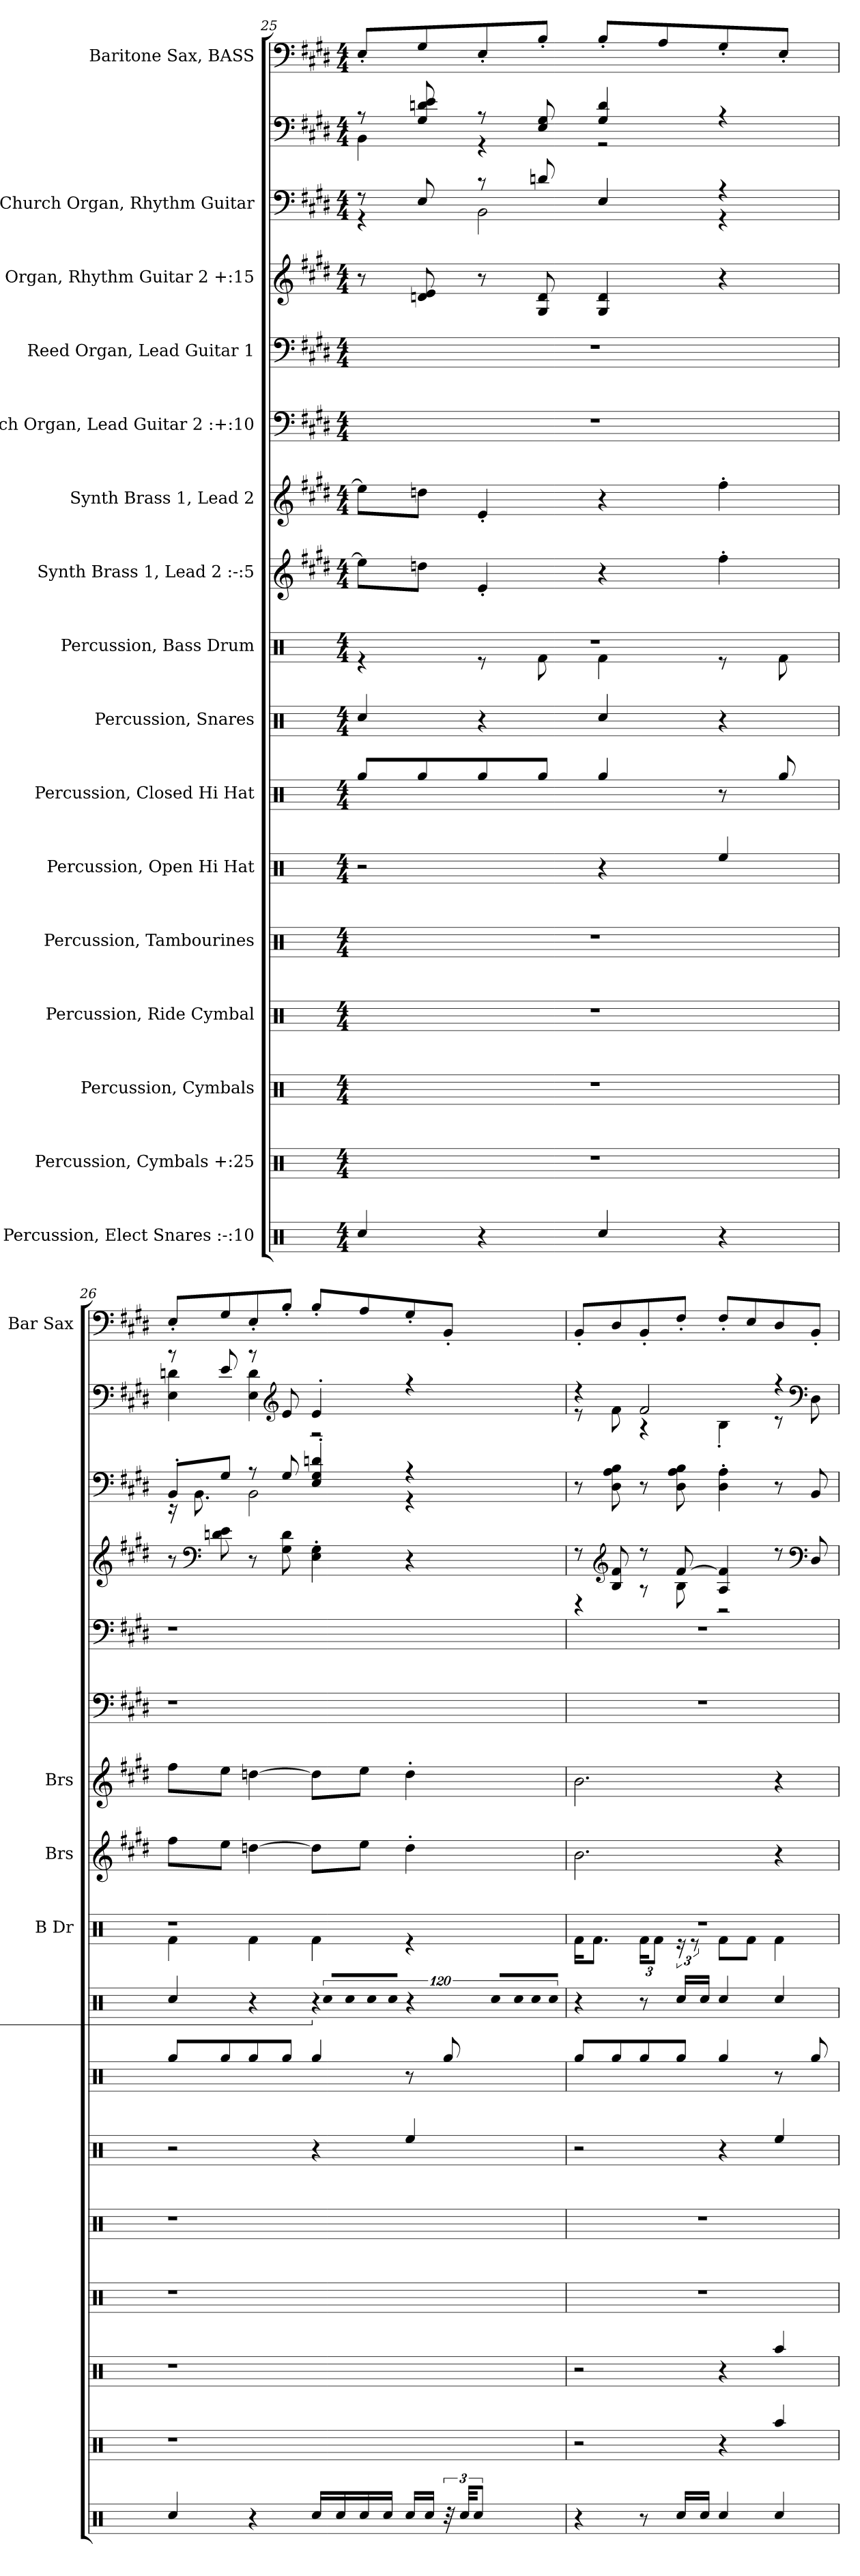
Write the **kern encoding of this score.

**kern	**kern	**kern	**kern	**kern	**kern	**kern	**kern	**kern	**kern	**kern	**kern	**kern	**kern	**kern	**kern	**kern
*part16	*part15	*part14	*part13	*part12	*part11	*part10	*part9	*part8	*part7	*part6	*part5	*part4	*part3	*part2	*part2	*part1
*staff17	*staff16	*staff15	*staff14	*staff13	*staff12	*staff11	*staff10	*staff9	*staff8	*staff7	*staff6	*staff5	*staff4	*staff3	*staff2	*staff1
*I"Percussion, Elect Snares :-:10	*I"Percussion, Cymbals  +:25	*I"Percussion, Cymbals	*I"Percussion, Ride Cymbal	*I"Percussion, Tambourines	*I"Percussion, Open Hi Hat	*I"Percussion, Closed Hi Hat	*I"Percussion, Snares	*I"Percussion, Bass Drum	*I"Synth Brass 1, Lead 2 :-:5	*I"Synth Brass 1, Lead 2	*I"Church Organ, Lead Guitar 2 :+:10	*I"Reed Organ, Lead Guitar 1	*I"Reed Organ, Rhythm Guitar 2 +:15	*I"Church Organ, Rhythm Guitar	*	*I"Baritone Sax, BASS
*	*	*	*	*	*	*	*	*I'B Dr	*I'Brs	*I'Brs	*	*	*	*	*	*I'Bar Sax
*clefX	*clefX	*clefX	*clefX	*clefX	*clefX	*clefX	*clefX	*clefX	*clefG2	*clefG2	*clefF4	*clefF4	*clefG2	*clefF4	*clefF4	*clefF4
*	*	*	*	*	*	*	*	*	*	*	*	*	*	*	*	*ITrd12c21
*k[]	*k[]	*k[]	*k[]	*k[]	*k[]	*k[]	*k[]	*k[]	*k[f#c#g#d#]	*k[f#c#g#d#]	*k[f#c#g#d#]	*k[f#c#g#d#]	*k[f#c#g#d#]	*k[f#c#g#d#]	*k[f#c#g#d#]	*k[f#c#g#d#]
*M4/4	*M4/4	*M4/4	*M4/4	*M4/4	*M4/4	*M4/4	*M4/4	*M4/4	*M4/4	*M4/4	*M4/4	*M4/4	*M4/4	*M4/4	*M4/4	*M4/4
=25	=25	=25	=25	=25	=25	=25	=25	=25	=25	=25	=25	=25	=25	=25	=25	=25
*	*	*	*	*	*	*	*	*^	*	*	*	*	*	*^	*^	*
4Rcc/	1r	1r	1r	1r	2r	8Rgg/L	4Rcc/	1r	4r	8ee\L]	8ee\L]	1r	1r	8r	8r	4r	8r	4BB\	8EE'/L
.	.	.	.	.	.	8Rgg/	.	.	.	8ddn\J	8ddn\J	.	.	8dn/ 8e/	8E/	.	8G#/ 8dn/ 8e/	.	8GG#/
4r	.	.	.	.	.	8Rgg/	4r	.	8r	4e'/	4e'/	.	.	8r	8r	2BB\	8r	4r	8EE'/
.	.	.	.	.	.	8Rgg/J	.	.	8Rf\	.	.	.	.	8G#/ 8d/	8dn/	.	8E/ 8G#/	.	8BB'/J
4Rcc/	.	.	.	.	4r	4Rgg/	4Rcc/	.	4Rf\	4r	4r	.	.	4G#/ 4d/	4E/	.	4G#/ 4d/	2r	8BB'/L
.	.	.	.	.	.	.	.	.	.	.	.	.	.	.	.	.	.	.	8AA/
4r	.	.	.	.	4Ree/	8r	4r	.	8r	4ff#'\	4ff#'\	.	.	4r	4r	4r	4r	.	8GG#'/
.	.	.	.	.	.	8Rgg/	.	.	8Rf\	.	.	.	.	.	.	.	.	.	8EE'/J
!!LO:PB:g=z
=26	=26	=26	=26	=26	=26	=26	=26	=26	=26	=26	=26	=26	=26	=26	=26	=26	=26	=26	=26
4Rcc/	1r	1r	1r	1r	2r	8Rgg/L	4Rcc/	1r	4Rf\	8ff#\L	8ff#\L	1r	1r	8r	8BB'/L	16r	8r	4E\ 4dn\	8EE'/L
.	.	.	.	.	.	.	.	.	.	.	.	.	.	.	.	8.BB\	.	.	.
*	*	*	*	*	*	*	*	*	*	*	*	*	*	*clefF4	*	*	*	*	*
.	.	.	.	.	.	8Rgg/	.	.	.	8ee\J	8ee\J	.	.	8dn\ 8e\	8G#/J	.	8e/	.	8GG#/
4r	.	.	.	.	.	8Rgg/	4r	.	4Rf\	[4ddn\	[4ddn\	.	.	8r	8r	2BB\	8r	4E\ 4d\	8EE'/
*	*	*	*	*	*	*	*	*	*	*	*	*	*	*	*	*	*clefG2	*	*
.	.	.	.	.	.	8Rgg/J	.	.	.	.	.	.	.	8G#\ 8d\	8G#/	.	8e/	.	8BB'/J
!	!	!	!	!	!	!	!LO:N:vis=32	!	!	!	!	!	!	!	!	!	!	!	!
16Rcc/LL	.	.	.	.	4r	4Rgg/	1920%53r	.	4Rf\	8dd\L]	8dd\L]	.	.	4E\' 4G#\'	4E/' 4G#/' 4dn/'	.	4e'/	2r	8BB'/L
!	!	!	!	!	!	!	!LO:N:vis=16	!	!	!	!	!	!	!	!	!	!	!	!
.	.	.	.	.	.	.	1920%107Rcc/LL	.	.	.	.	.	.	.	.	.	.	.	.
16Rcc/	.	.	.	.	.	.	.	.	.	.	.	.	.	.	.	.	.	.	.
!	!	!	!	!	!	!	!LO:N:vis=16	!	!	!	!	!	!	!	!	!	!	!	!
.	.	.	.	.	.	.	1920%107Rcc/	.	.	.	.	.	.	.	.	.	.	.	.
16Rcc/	.	.	.	.	.	.	.	.	.	8ee\J	8ee\J	.	.	.	.	.	.	.	8AA/
!	!	!	!	!	!	!	!LO:N:vis=16	!	!	!	!	!	!	!	!	!	!	!	!
.	.	.	.	.	.	.	1920%107Rcc/	.	.	.	.	.	.	.	.	.	.	.	.
16Rcc/JJ	.	.	.	.	.	.	.	.	.	.	.	.	.	.	.	.	.	.	.
!	!	!	!	!	!	!	!LO:N:vis=16	!	!	!	!	!	!	!	!	!	!	!	!
.	.	.	.	.	.	.	1920%107Rcc/JJ	.	.	.	.	.	.	.	.	.	.	.	.
16Rcc/LL	.	.	.	.	4Ree/	8r	.	.	4r	4dd'\	4dd'\	.	.	4r	4r	4r	4r	.	8GG#'/
!	!	!	!	!	!	!	!LO:N:vis=32	!	!	!	!	!	!	!	!	!	!	!	!
.	.	.	.	.	.	.	1920%53r	.	.	.	.	.	.	.	.	.	.	.	.
!	!	!	!	!	!	!	!LO:N:vis=16	!	!	!	!	!	!	!	!	!	!	!	!
.	.	.	.	.	.	.	1920%107Rcc/LL	.	.	.	.	.	.	.	.	.	.	.	.
16Rcc/JJ	.	.	.	.	.	.	.	.	.	.	.	.	.	.	.	.	.	.	.
!	!	!	!	!	!	!	!LO:N:vis=16	!	!	!	!	!	!	!	!	!	!	!	!
.	.	.	.	.	.	.	1920%107Rcc/	.	.	.	.	.	.	.	.	.	.	.	.
48r	.	.	.	.	.	8Rgg/	.	.	.	.	.	.	.	.	.	.	.	.	8BBB'/J
!	!	!	!	!	!	!	!LO:N:vis=16	!	!	!	!	!	!	!	!	!	!	!	!
.	.	.	.	.	.	.	1920%107Rcc/	.	.	.	.	.	.	.	.	.	.	.	.
48Rcc/KKL	.	.	.	.	.	.	.	.	.	.	.	.	.	.	.	.	.	.	.
12Rcc/J	.	.	.	.	.	.	.	.	.	.	.	.	.	.	.	.	.	.	.
!	!	!	!	!	!	!	!LO:N:vis=16	!	!	!	!	!	!	!	!	!	!	!	!
.	.	.	.	.	.	.	1920%107Rcc/JJ	.	.	.	.	.	.	.	.	.	.	.	.
960ryy	960ryy	960ryy	960ryy	960ryy	960ryy	960ryy	.	960ryy	960ryy	960ryy	960ryy	960ryy	960ryy	960ryy	960ryy	960ryy	960ryy	960ryy	960ryy
*	*	*	*	*	*	*	*	*	*	*	*	*	*	*	*v	*v	*	*	*
=27	=27	=27	=27	=27	=27	=27	=27	=27	=27	=27	=27	=27	=27	=27	=27	=27	=27	=27
*	*	*	*	*	*	*	*	*	*	*	*	*	*	*^	*	*	*	*
4r	2r	2r	1r	1r	2r	8Rgg/L	4r	1r	16Rf\KL	2.b\	2.b\	1r	1r	8r	4r	8r	4r	8r	8BBB'/L
.	.	.	.	.	.	.	.	.	8.Rf\J	.	.	.	.	.	.	.	.	.	.
*	*	*	*	*	*	*	*	*	*	*	*	*	*	*clefG2	*	*	*	*	*
.	.	.	.	.	.	8Rgg/	.	.	.	.	.	.	.	8B/ 8f#/	.	8D#\ 8A\ 8B\	.	8f#\	8DD#/
8r	.	.	.	.	.	8Rgg/	8r	.	24Rf\KL	.	.	.	.	8r	8r	8r	2f#/	4r	8BBB'/
.	.	.	.	.	.	.	.	.	12Rf\J	.	.	.	.	.	.	.	.	.	.
16Rcc/LL	.	.	.	.	.	8Rgg/J	16Rcc/LL	.	24r	.	.	.	.	[8f#/	8B\	8D#\ 8A\ 8B\	.	.	8FF#'/J
.	.	.	.	.	.	.	.	.	12r	.	.	.	.	.	.	.	.	.	.
16Rcc/JJ	.	.	.	.	.	.	16Rcc/JJ	.	.	.	.	.	.	.	.	.	.	.	.
4Rcc/	4r	4r	.	.	4r	4Rgg/	4Rcc/	.	8Rf\L	.	.	.	.	4A/ 4f#/]	2r	4D#\' 4A\'	.	4B'\	8FF#'/L
.	.	.	.	.	.	.	.	.	8Rf\J	.	.	.	.	.	.	.	.	.	8EE/
4Rcc/	4Raa/	4Raa/	.	.	4Ree/	8r	4Rcc/	.	4Rf\	4r	4r	.	.	8r	.	8r	4r	8r	8DD#/
*	*	*	*	*	*	*	*	*	*	*	*	*	*	*clefF4	*	*	*clefF4	*	*
.	.	.	.	.	.	8Rgg/	.	.	.	.	.	.	.	8D#/	.	8BB/	.	8D#\	8BBB'/J
*	*	*	*	*	*	*	*	*v	*v	*	*	*	*	*v	*v	*	*v	*v	*
=	=	=	=	=	=	=	=	=	=	=	=	=	=	=	=	=
*-	*-	*-	*-	*-	*-	*-	*-	*-	*-	*-	*-	*-	*-	*-	*-	*-
